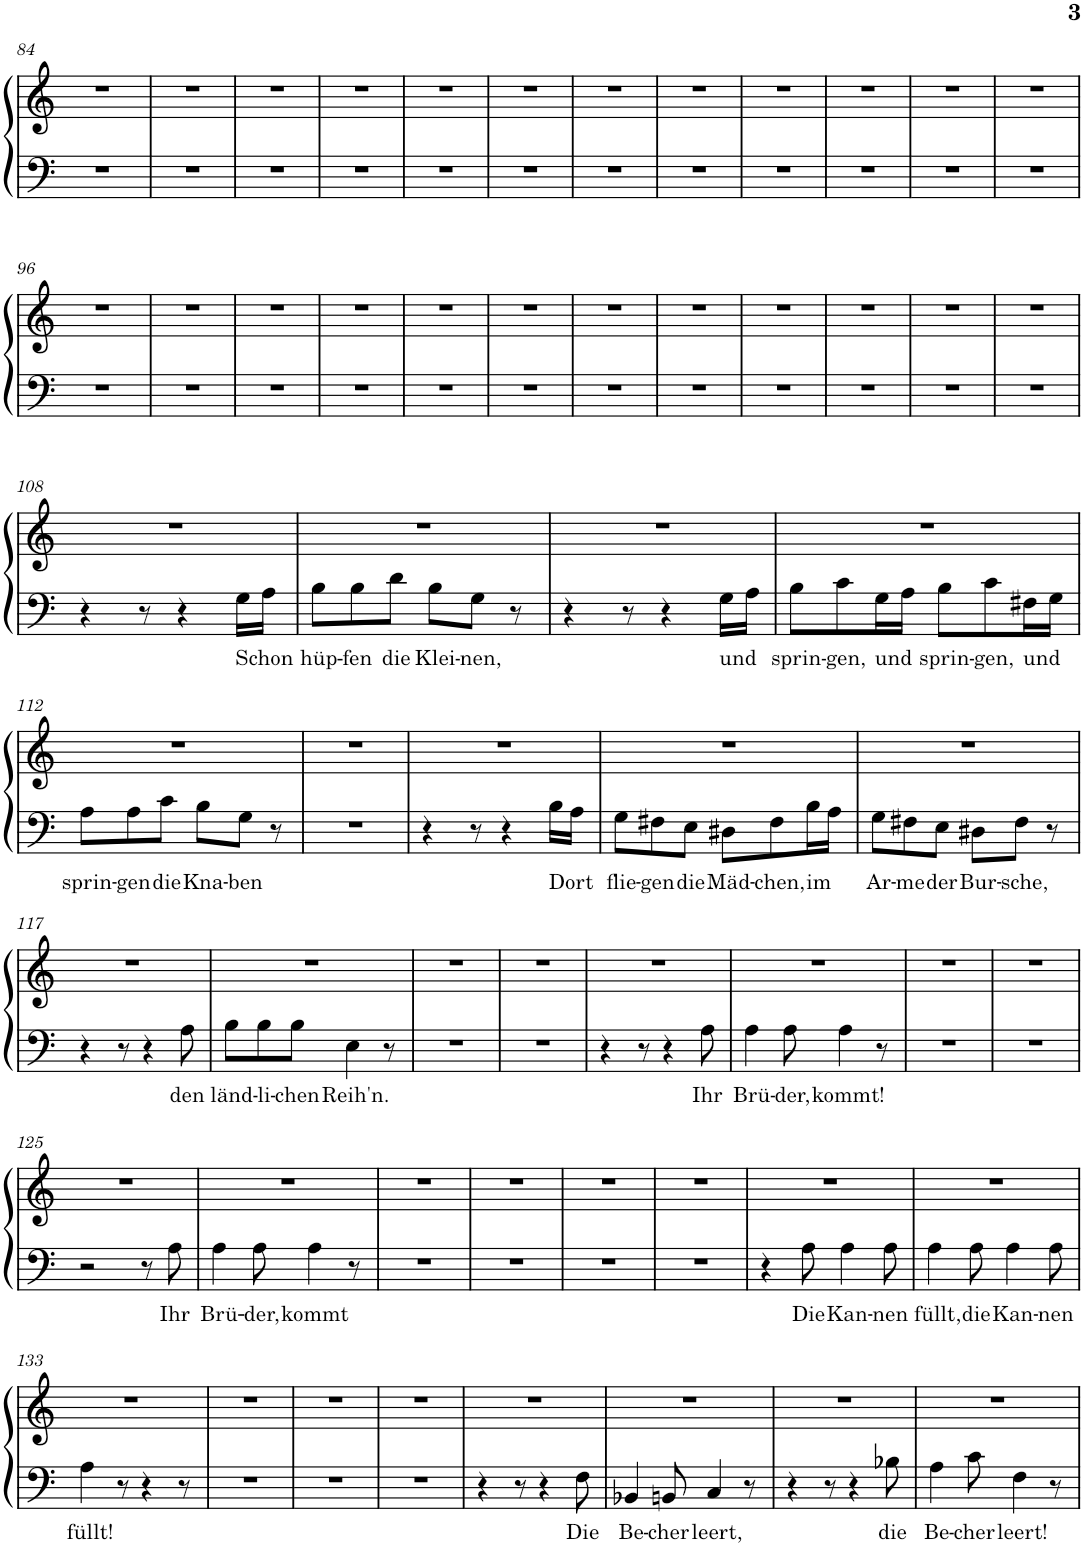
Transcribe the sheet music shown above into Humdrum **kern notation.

**kern	**text	**kern
*part1	*part1	*part1
*staff2	*staff2	*staff1
*I"Piano	*	*
*I'Pno.	*	*
!!LO:PB:g=z
*clefF4	*	*clefG2
*k[]	*	*k[]
*M6/8	*	*M6/8
=84	=84	=84
2.r	.	2.r
=85	=85	=85
2.r	.	2.r
=86	=86	=86
2.r	.	2.r
=87	=87	=87
2.r	.	2.r
=88	=88	=88
2.r	.	2.r
=89	=89	=89
2.r	.	2.r
=90	=90	=90
2.r	.	2.r
=91	=91	=91
2.r	.	2.r
=92	=92	=92
2.r	.	2.r
=93	=93	=93
2.r	.	2.r
=94	=94	=94
2.r	.	2.r
=95	=95	=95
2.r	.	2.r
!!LO:LB:g=z
=96	=96	=96
2.r	.	2.r
=97	=97	=97
2.r	.	2.r
=98	=98	=98
2.r	.	2.r
=99	=99	=99
2.r	.	2.r
=100	=100	=100
2.r	.	2.r
=101	=101	=101
2.r	.	2.r
=102	=102	=102
2.r	.	2.r
=103	=103	=103
2.r	.	2.r
=104	=104	=104
2.r	.	2.r
=105	=105	=105
2.r	.	2.r
=106	=106	=106
2.r	.	2.r
=107	=107	=107
2.r	.	2.r
!!LO:LB:g=z
=108	=108	=108
4r	.	2.r
8r	.	.
4r	.	.
!	!LO:LY:b	!
16G\LL	Schon	.
16A\JJ	.	.
=109	=109	=109
!	!LO:LY:b	!
8B\L	hüp-	2.r
!	!LO:LY:b	!
8B\	-fen	.
!	!LO:LY:b	!
8d\J	die	.
!	!LO:LY:b	!
8B\L	Klei-	.
!	!LO:LY:b	!
8G\J	-nen,	.
8r	.	.
=110	=110	=110
4r	.	2.r
8r	.	.
4r	.	.
!	!LO:LY:b	!
16G\LL	und	.
16A\JJ	.	.
=111	=111	=111
!	!LO:LY:b	!
8B\L	sprin-	2.r
!	!LO:LY:b	!
8c\	-gen,	.
!	!LO:LY:b	!
16G\L	und	.
16A\JJ	.	.
!	!LO:LY:b	!
8B\L	sprin-	.
!	!LO:LY:b	!
8c\	-gen,	.
!	!LO:LY:b	!
16F#X\L	und	.
16G\JJ	.	.
!!LO:LB:g=z
=112	=112	=112
!	!LO:LY:b	!
8A\L	sprin-	2.r
!	!LO:LY:b	!
8A\	-gen	.
!	!LO:LY:b	!
8c\J	die	.
!	!LO:LY:b	!
8B\L	Kna-	.
!	!LO:LY:b	!
8G\J	-ben	.
8r	.	.
=113	=113	=113
2.r	.	2.r
=114	=114	=114
4r	.	2.r
8r	.	.
4r	.	.
!	!LO:LY:b	!
16B\LL	Dort	.
16A\JJ	.	.
=115	=115	=115
!	!LO:LY:b	!
8G\L	flie-	2.r
!	!LO:LY:b	!
8F#X\	-gen	.
!	!LO:LY:b	!
8E\J	die	.
!	!LO:LY:b	!
8D#X\L	Mäd-	.
!	!LO:LY:b	!
8F#\	-chen,	.
!	!LO:LY:b	!
16B\L	im	.
16A\JJ	.	.
=116	=116	=116
!	!LO:LY:b	!
8G\L	Ar-	2.r
!	!LO:LY:b	!
8F#X\	-me	.
!	!LO:LY:b	!
8E\J	der	.
!	!LO:LY:b	!
8D#X\L	Bur-	.
!	!LO:LY:b	!
8F#\J	-sche,	.
8r	.	.
!!LO:LB:g=z
=117	=117	=117
4r	.	2.r
8r	.	.
4r	.	.
!	!LO:LY:b	!
8A\	den	.
=118	=118	=118
!	!LO:LY:b	!
8B\L	länd-	2.r
!	!LO:LY:b	!
8B\	-li-	.
!	!LO:LY:b	!
8B\J	-chen	.
!	!LO:LY:b	!
4E\	Reih'n.	.
8r	.	.
=119	=119	=119
2.r	.	2.r
=120	=120	=120
2.r	.	2.r
=121	=121	=121
4r	.	2.r
8r	.	.
4r	.	.
!	!LO:LY:b	!
8A\	Ihr	.
=122	=122	=122
!	!LO:LY:b	!
4A\	Brü-	2.r
!	!LO:LY:b	!
8A\	-der,	.
!	!LO:LY:b	!
4A\	kommt!	.
8r	.	.
=123	=123	=123
2.r	.	2.r
=124	=124	=124
2.r	.	2.r
!!LO:LB:g=z
=125	=125	=125
2r	.	2.r
8r	.	.
!	!LO:LY:b	!
8A\	Ihr	.
=126	=126	=126
!	!LO:LY:b	!
4A\	Brü-	2.r
!	!LO:LY:b	!
8A\	-der,	.
!	!LO:LY:b	!
4A\	kommt	.
8r	.	.
=127	=127	=127
2.r	.	2.r
=128	=128	=128
2.r	.	2.r
=129	=129	=129
2.r	.	2.r
=130	=130	=130
2.r	.	2.r
=131	=131	=131
4r	.	2.r
!	!LO:LY:b	!
8A\	Die	.
!	!LO:LY:b	!
4A\	Kan-	.
!	!LO:LY:b	!
8A\	-nen	.
=132	=132	=132
!	!LO:LY:b	!
4A\	füllt,	2.r
!	!LO:LY:b	!
8A\	die	.
!	!LO:LY:b	!
4A\	Kan-	.
!	!LO:LY:b	!
8A\	-nen	.
!!LO:LB:g=z
=133	=133	=133
!	!LO:LY:b	!
4A\	füllt!	2.r
8r	.	.
4r	.	.
8r	.	.
=134	=134	=134
2.r	.	2.r
=135	=135	=135
2.r	.	2.r
=136	=136	=136
2.r	.	2.r
=137	=137	=137
4r	.	2.r
8r	.	.
4r	.	.
!	!LO:LY:b	!
8F\	Die	.
=138	=138	=138
!	!LO:LY:b	!
4BB-X/	Be-	2.r
!	!LO:LY:b	!
8BBn/	-cher	.
!	!LO:LY:b	!
4C/	leert,	.
8r	.	.
=139	=139	=139
4r	.	2.r
8r	.	.
4r	.	.
!	!LO:LY:b	!
8B-X\	die	.
=140	=140	=140
!	!LO:LY:b	!
4A\	Be-	2.r
!	!LO:LY:b	!
8c\	-cher	.
!	!LO:LY:b	!
4F\	leert!	.
8r	.	.
=	=	=
*-	*-	*-
